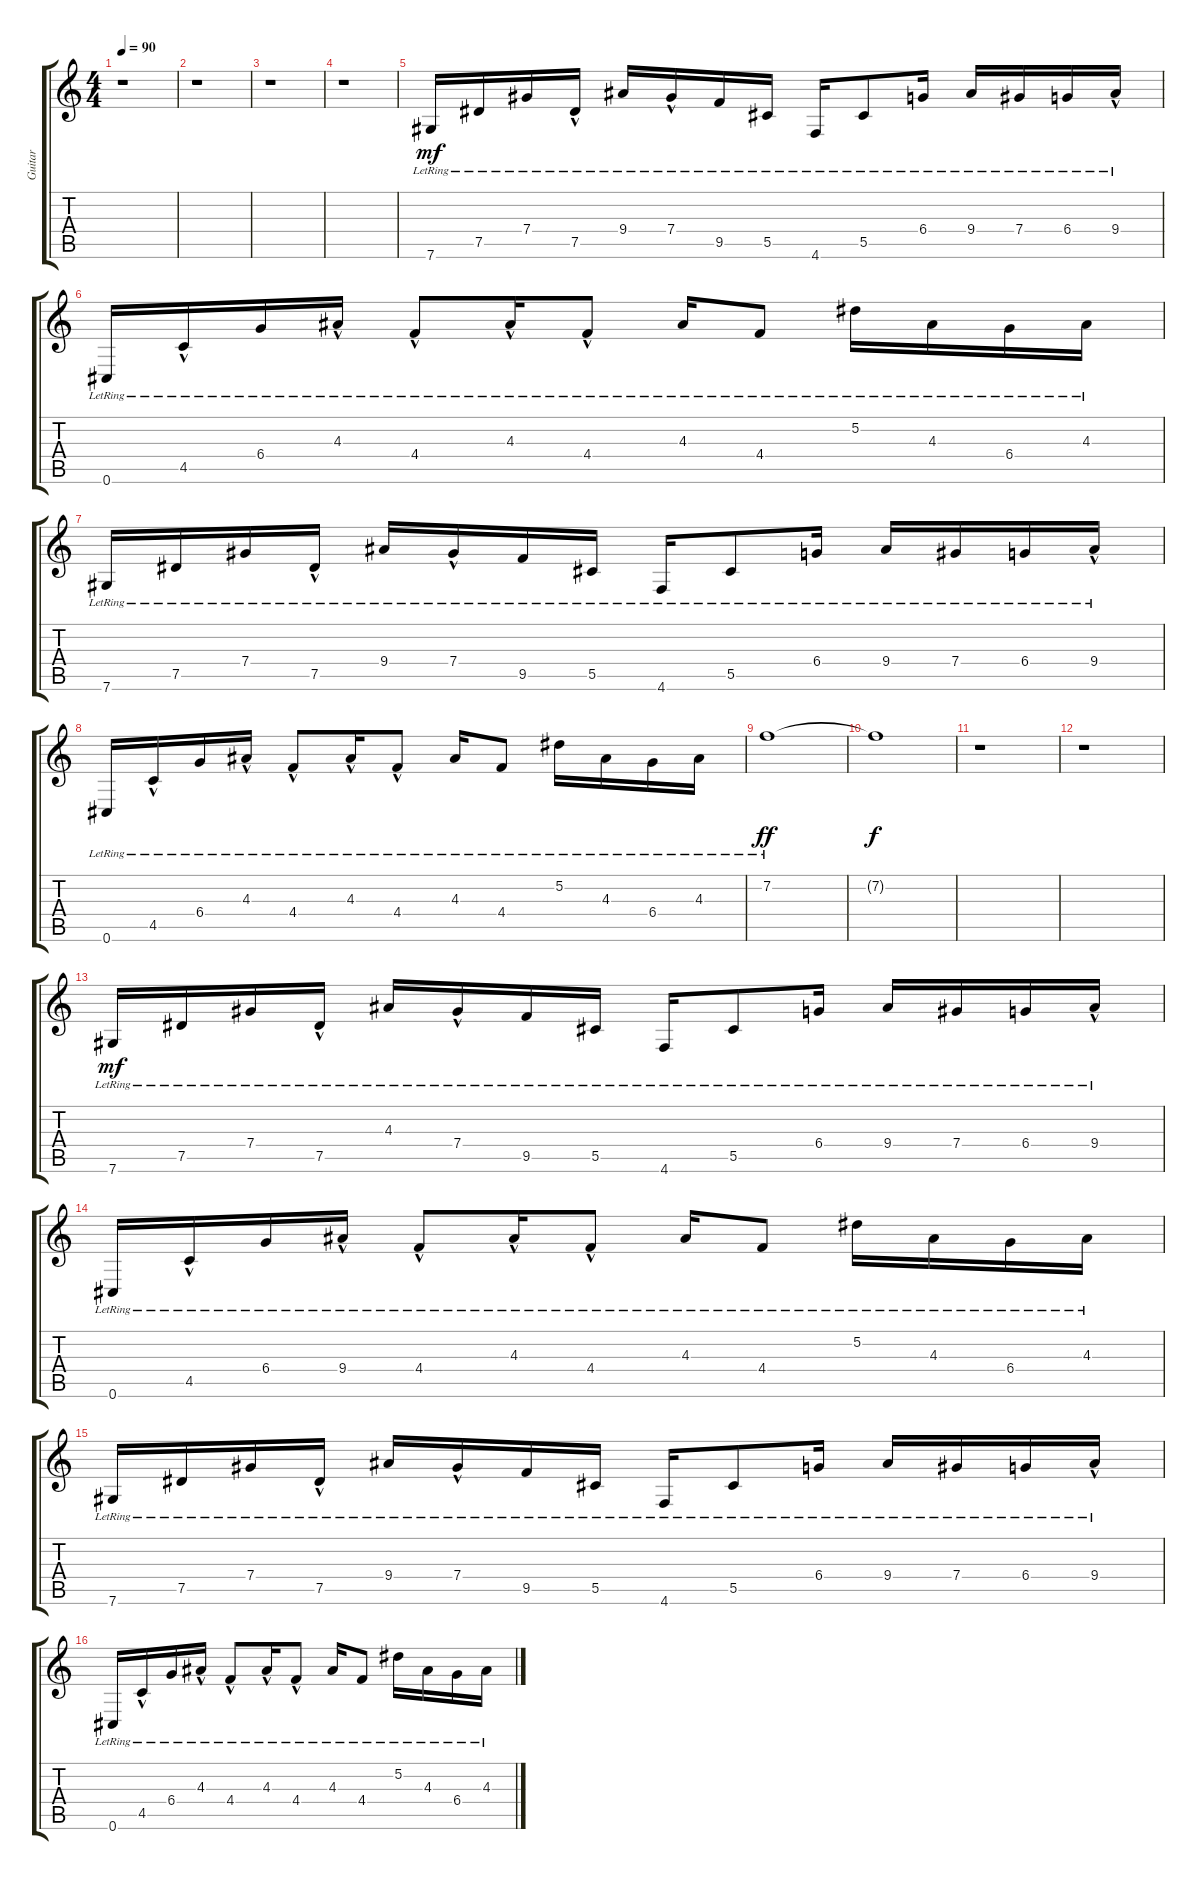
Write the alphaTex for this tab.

\track ("Guitar" "Guitar") {instrument electricguitarclean}
\staff {score tabs}
\tuning (Eb4 Bb3 Gb3 Db3 Ab2 Db2) {hide}
\ts (4 4)
\tempo 90
\clef g2
\ks c
r.1{dy mf} |
r.1 |
r.1 |
r.1 |
7.6{lr}.16 7.5{lr}.16 7.4{lr}.16 7.5{hac lr}.16 9.4{lr}.16 7.4{hac lr}.16 9.5{lr}.16 5.5{lr}.16 4.6{lr}.16 5.5{lr}.8 6.4{lr}.16 9.4{lr}.16 7.4{lr}.16 6.4{lr}.16 9.4{hac lr}.16 |
0.6{lr}.16 4.5{hac lr}.16 6.4{lr}.16 4.3{hac lr}.16 4.4{hac lr}.8 4.3{hac lr}.16 4.4{hac lr}.8 4.3{lr}.16 4.4{lr}.8 5.2{lr}.16 4.3{lr}.16 6.4{lr}.16 4.3{lr}.16 |
7.6{lr}.16 7.5{lr}.16 7.4{lr}.16 7.5{hac lr}.16 9.4{lr}.16 7.4{hac lr}.16 9.5{lr}.16 5.5{lr}.16 4.6{lr}.16 5.5{lr}.8 6.4{lr}.16 9.4{lr}.16 7.4{lr}.16 6.4{lr}.16 9.4{hac lr}.16 |
0.6{lr}.16 4.5{hac lr}.16 6.4{lr}.16 4.3{hac lr}.16 4.4{hac lr}.8 4.3{hac lr}.16 4.4{hac lr}.8 4.3{lr}.16 4.4{lr}.8 5.2{lr}.16 4.3{lr}.16 6.4{lr}.16 4.3{lr}.16 |
7.2{lr}.1{dy ff} |
7.2{t}.1{dy f} |
r.1 |
r.1 |
7.6{lr}.16{dy mf} 7.5{lr}.16 7.4{lr}.16 7.5{hac lr}.16 4.3{lr}.16 7.4{hac lr}.16 9.5{lr}.16 5.5{lr}.16 4.6{lr}.16 5.5{lr}.8 6.4{lr}.16 9.4{lr}.16 7.4{lr}.16 6.4{lr}.16 9.4{hac lr}.16 |
0.6{lr}.16 4.5{hac lr}.16 6.4{lr}.16 9.4{hac lr}.16 4.4{hac lr}.8 4.3{hac lr}.16 4.4{hac lr}.8 4.3{lr}.16 4.4{lr}.8 5.2{lr}.16 4.3{lr}.16 6.4{lr}.16 4.3{lr}.16 |
7.6{lr}.16 7.5{lr}.16 7.4{lr}.16 7.5{hac lr}.16 9.4{lr}.16 7.4{hac lr}.16 9.5{lr}.16 5.5{lr}.16 4.6{lr}.16 5.5{lr}.8 6.4{lr}.16 9.4{lr}.16 7.4{lr}.16 6.4{lr}.16 9.4{hac lr}.16 |
0.6{lr}.16 4.5{hac lr}.16 6.4{lr}.16 4.3{hac lr}.16 4.4{hac lr}.8 4.3{hac lr}.16 4.4{hac lr}.8 4.3{lr}.16 4.4{lr}.8 5.2{lr}.16 4.3{lr}.16 6.4{lr}.16 4.3{lr}.16
